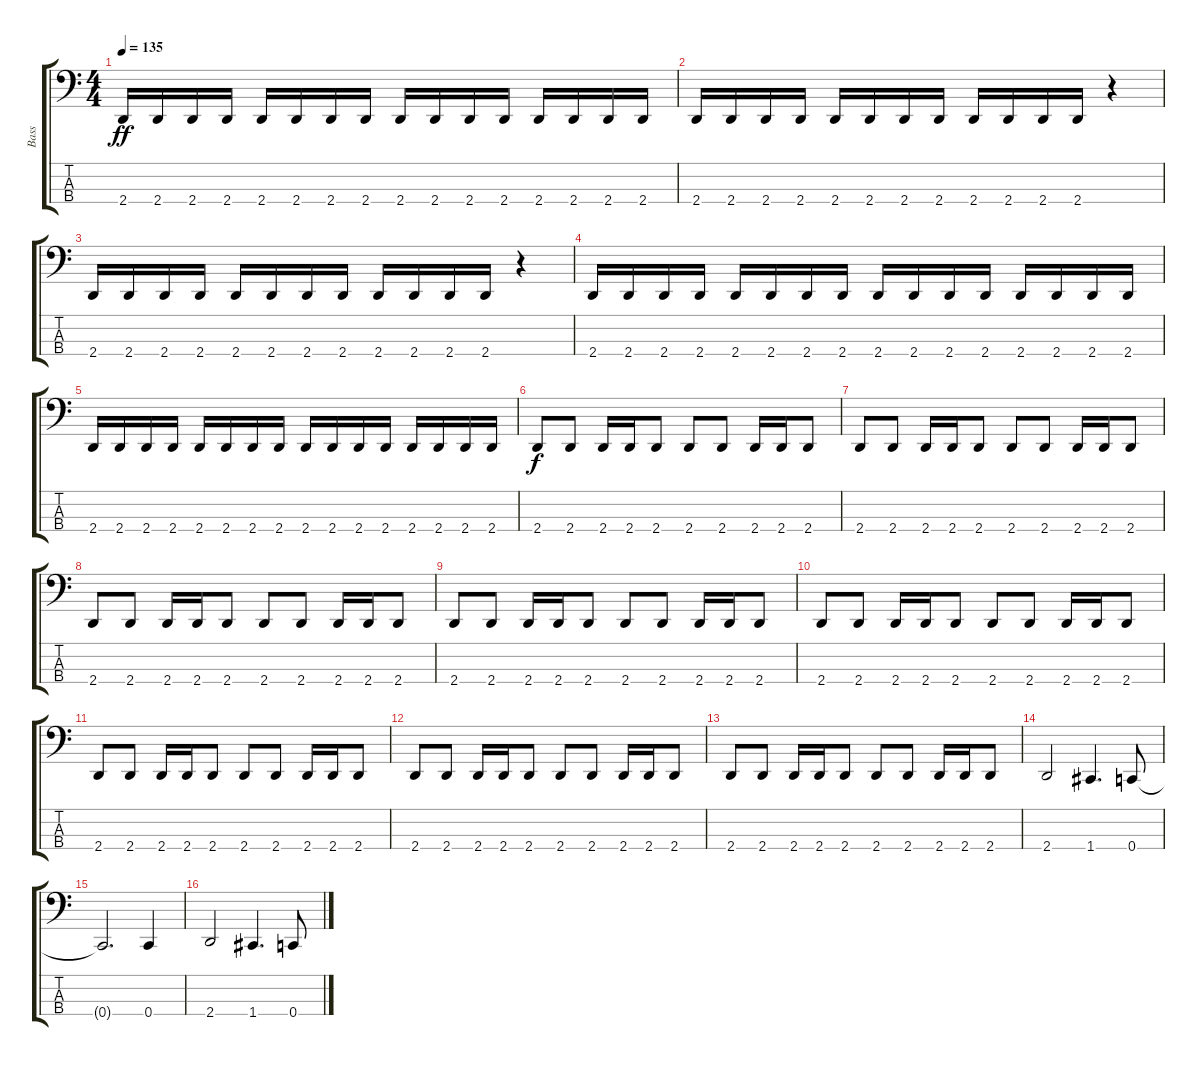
\track ("Bass" "Bass") {instrument electricbassfinger}
\staff {score tabs}
\tuning (F2 C2 G1 C1) {hide}
\ts (4 4)
\tempo 135
\clef f4
\ks c
2.4.16{dy ff} 2.4.16 2.4.16 2.4.16 2.4.16 2.4.16 2.4.16 2.4.16 2.4.16 2.4.16 2.4.16 2.4.16 2.4.16 2.4.16 2.4.16 2.4.16 |
2.4.16 2.4.16 2.4.16 2.4.16 2.4.16 2.4.16 2.4.16 2.4.16 2.4.16 2.4.16 2.4.16 2.4.16 r.4 |
2.4.16 2.4.16 2.4.16 2.4.16 2.4.16 2.4.16 2.4.16 2.4.16 2.4.16 2.4.16 2.4.16 2.4.16 r.4 |
2.4.16 2.4.16 2.4.16 2.4.16 2.4.16 2.4.16 2.4.16 2.4.16 2.4.16 2.4.16 2.4.16 2.4.16 2.4.16 2.4.16 2.4.16 2.4.16 |
2.4.16 2.4.16 2.4.16 2.4.16 2.4.16 2.4.16 2.4.16 2.4.16 2.4.16 2.4.16 2.4.16 2.4.16 2.4.16 2.4.16 2.4.16 2.4.16 |
2.4.8{dy f volume 14} 2.4.8 2.4.16 2.4.16 2.4.8 2.4.8 2.4.8 2.4.16 2.4.16 2.4.8 |
2.4.8{volume 14} 2.4.8 2.4.16 2.4.16 2.4.8 2.4.8 2.4.8 2.4.16 2.4.16 2.4.8 |
2.4.8{volume 14} 2.4.8 2.4.16 2.4.16 2.4.8 2.4.8 2.4.8 2.4.16 2.4.16 2.4.8 |
2.4.8{volume 14} 2.4.8 2.4.16 2.4.16 2.4.8 2.4.8 2.4.8 2.4.16 2.4.16 2.4.8 |
2.4.8{volume 14} 2.4.8 2.4.16 2.4.16 2.4.8 2.4.8 2.4.8 2.4.16 2.4.16 2.4.8 |
2.4.8{volume 14} 2.4.8 2.4.16 2.4.16 2.4.8 2.4.8 2.4.8 2.4.16 2.4.16 2.4.8 |
2.4.8{volume 14} 2.4.8 2.4.16 2.4.16 2.4.8 2.4.8 2.4.8 2.4.16 2.4.16 2.4.8 |
2.4.8{volume 14} 2.4.8 2.4.16 2.4.16 2.4.8 2.4.8 2.4.8 2.4.16 2.4.16 2.4.8 |
2.4.2 1.4.4{d} 0.4.8 |
0.4{t}.2{d} 0.4.4 |
2.4.2 1.4.4{d} 0.4.8
